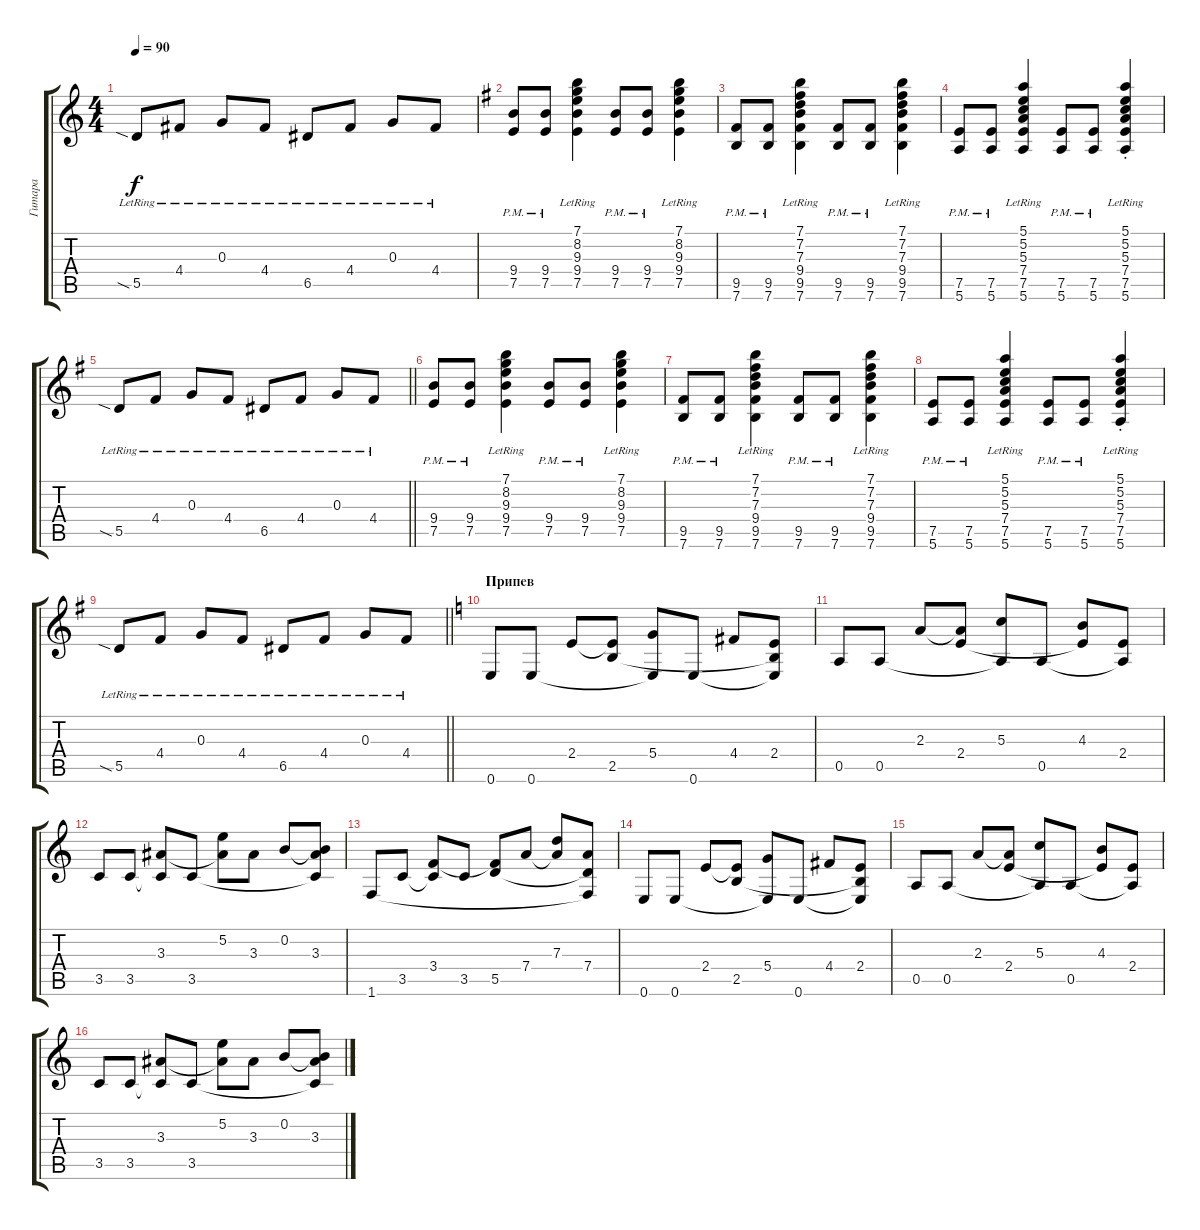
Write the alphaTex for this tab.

\track ("Гитара" "Гитара") {instrument overdrivenguitar}
\staff {score tabs}
\tuning (E4 B3 G3 D3 A2 E2) {hide}
\ts (4 4)
\tempo 90
\clef g2
\ks c
5.5{sia lr}.8{dy f} 4.4{lr}.8 0.3{lr}.8 4.4{lr}.8 6.5{lr}.8 4.4{lr}.8 0.3{lr}.8 4.4{lr}.8 |
\ks eminor
(9.4{pm} 7.5{pm}).8 (9.4{pm} 7.5{pm}).8 (7.1{lr} 8.2{lr} 9.3{lr} 9.4{lr} 7.5).4 (9.4{pm} 7.5{pm}).8 (9.4{pm} 7.5{pm}).8 (7.1{lr} 8.2{lr} 9.3{lr} 9.4{lr} 7.5{lr}).4 |
(9.5{pm} 7.6{pm}).8 (9.5{pm} 7.6{pm}).8 (7.1{lr} 7.2{lr} 7.3{lr} 9.4{lr} 9.5{lr} 7.6{lr}).4 (9.5{pm} 7.6{pm}).8 (9.5{pm} 7.6{pm}).8 (7.1{lr} 7.2{lr} 7.3{lr} 9.4{lr} 9.5{lr} 7.6{lr}).4 |
(7.5{pm} 5.6{pm}).8 (7.5{pm} 5.6{pm}).8 (5.1{lr} 5.2{lr} 5.3{lr} 7.4{lr} 7.5{lr} 5.6{lr}).4 (7.5{pm} 5.6{pm}).8 (7.5{pm} 5.6{pm}).8 (5.1{st lr} 5.2{st lr} 5.3{st lr} 7.4{st lr} 7.5{st lr} 5.6{st lr}).4 |
\barLineRight lightlight
5.5{sia lr}.8 4.4{lr}.8 0.3{lr}.8 4.4{lr}.8 6.5{lr}.8 4.4{lr}.8 0.3{lr}.8 4.4{lr}.8 |
(9.4{pm} 7.5{pm}).8 (9.4{pm} 7.5{pm}).8 (7.1{lr} 8.2{lr} 9.3{lr} 9.4{lr} 7.5).4 (9.4{pm} 7.5{pm}).8 (9.4{pm} 7.5{pm}).8 (7.1{lr} 8.2{lr} 9.3{lr} 9.4{lr} 7.5{lr}).4 |
(9.5{pm} 7.6{pm}).8 (9.5{pm} 7.6{pm}).8 (7.1{lr} 7.2{lr} 7.3{lr} 9.4{lr} 9.5{lr} 7.6{lr}).4 (9.5{pm} 7.6{pm}).8 (9.5{pm} 7.6{pm}).8 (7.1{lr} 7.2{lr} 7.3{lr} 9.4{lr} 9.5{lr} 7.6{lr}).4 |
(7.5{pm} 5.6{pm}).8 (7.5{pm} 5.6{pm}).8 (5.1{lr} 5.2{lr} 5.3{lr} 7.4{lr} 7.5{lr} 5.6{lr}).4 (7.5{pm} 5.6{pm}).8 (7.5{pm} 5.6{pm}).8 (5.1{st lr} 5.2{st lr} 5.3{st lr} 7.4{st lr} 7.5{st lr} 5.6{st lr}).4 |
\barLineRight lightlight
5.5{sia lr}.8 4.4{lr}.8 0.3{lr}.8 4.4{lr}.8 6.5{lr}.8 4.4{lr}.8 0.3{lr}.8 4.4{lr}.8 |
\section ("" "Припев")
\ks c
0.6.8{instrument overdrivenguitar} 0.6.8 2.4.8 (2.4{t} 2.5).8 (5.4 0.6{t}).8 0.6.8 4.4.8 (2.4 2.5{t} 0.6{t}).8 |
0.5.8 0.5.8 2.3.8 (2.3{t} 2.4).8 (5.3 0.5{t}).8 0.5.8 (4.3 2.4{t}).8 (2.4 0.5{t}).8 |
3.5.8 3.5.8 (3.3 3.5{t}).8 3.5.8 (5.2 3.3{t}).8 3.3.8 0.2.8 (0.2{t} 3.3 3.5{t}).8 |
1.6.8 3.5.8 (3.4 3.5{t}).8 3.5.8 (3.4{t} 5.5).8 7.4.8 (7.3 7.4{t}).8 (7.4 5.5{t} 1.6{t}).8 |
0.6.8 0.6.8 2.4.8 (2.4{t} 2.5).8 (5.4 0.6{t}).8 0.6.8 4.4.8 (2.4 2.5{t} 0.6{t}).8 |
0.5.8 0.5.8 2.3.8 (2.3{t} 2.4).8 (5.3 0.5{t}).8 0.5.8 (4.3 2.4{t}).8 (2.4 0.5{t}).8 |
3.5.8 3.5.8 (3.3 3.5{t}).8 3.5.8 (5.2 3.3{t}).8 3.3.8 0.2.8 (0.2{t} 3.3 3.5{t}).8
